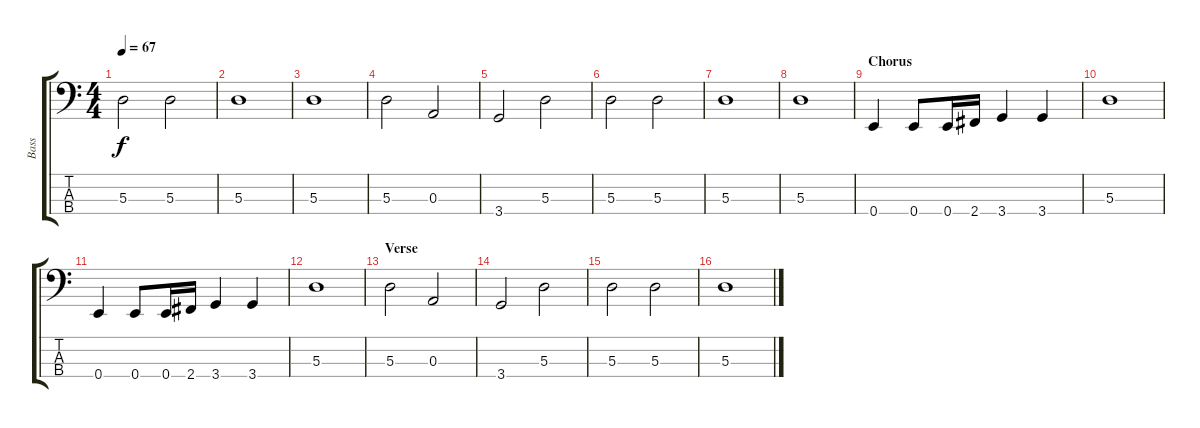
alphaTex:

\track ("Bass" "Bass") {instrument electricbassfinger}
\staff {score tabs}
\tuning (G2 D2 A1 E1) {hide}
\ts (4 4)
\tempo 67
\clef f4
\ks c
5.3.2{dy f} 5.3.2 |
5.3.1 |
5.3.1 |
5.3.2 0.3.2 |
3.4.2 5.3.2 |
5.3.2 5.3.2 |
5.3.1 |
5.3.1 |
\section ("" "Chorus")
0.4.4 0.4.8 0.4.16 2.4.16 3.4.4 3.4.4 |
5.3.1 |
0.4.4 0.4.8 0.4.16 2.4.16 3.4.4 3.4.4 |
5.3.1 |
\section ("" "Verse")
5.3.2 0.3.2 |
3.4.2 5.3.2 |
5.3.2 5.3.2 |
5.3.1
